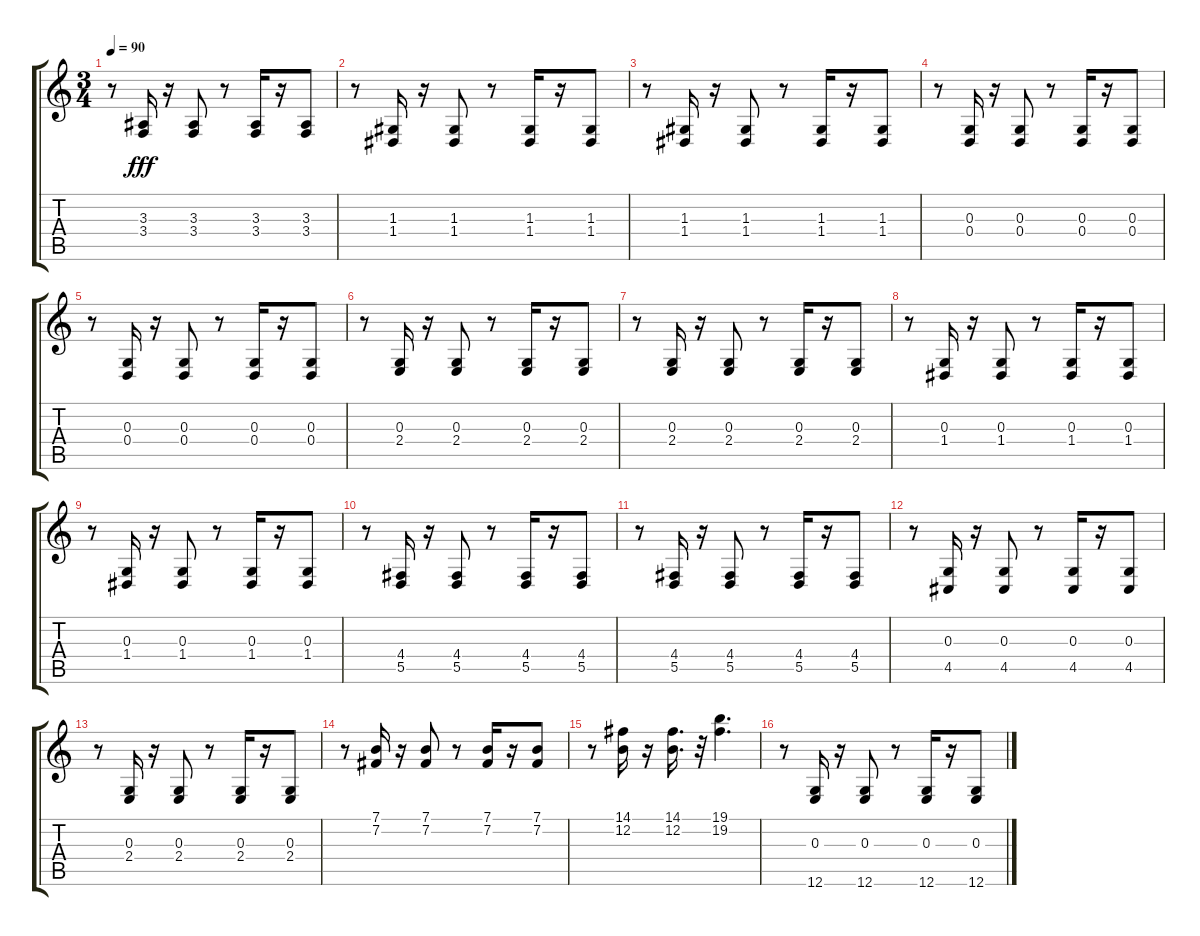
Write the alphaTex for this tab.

\track "" {instrument frenchhorn}
\staff {score tabs}
\tuning (E4 B3 G3 D3 A2 E2) {hide}
\ts (3 4)
\tempo 90
\clef g2
\ks c
r.8{dy fff} (3.3 3.4).16 r.16 (3.3 3.4).8 r.8 (3.3 3.4).16 r.16 (3.3 3.4).8 |
r.8 (1.3 1.4).16 r.16 (1.3 1.4).8 r.8 (1.3 1.4).16 r.16 (1.3 1.4).8 |
r.8 (1.3 1.4).16 r.16 (1.3 1.4).8 r.8 (1.3 1.4).16 r.16 (1.3 1.4).8 |
r.8 (0.3 0.4).16 r.16 (0.3 0.4).8 r.8 (0.3 0.4).16 r.16 (0.3 0.4).8 |
r.8 (0.3 0.4).16 r.16 (0.3 0.4).8 r.8 (0.3 0.4).16 r.16 (0.3 0.4).8 |
r.8 (0.3 2.4).16 r.16 (0.3 2.4).8 r.8 (0.3 2.4).16 r.16 (0.3 2.4).8 |
r.8 (0.3 2.4).16 r.16 (0.3 2.4).8 r.8 (0.3 2.4).16 r.16 (0.3 2.4).8 |
r.8 (0.3 1.4).16 r.16 (0.3 1.4).8 r.8 (0.3 1.4).16 r.16 (0.3 1.4).8 |
r.8 (0.3 1.4).16 r.16 (0.3 1.4).8 r.8 (0.3 1.4).16 r.16 (0.3 1.4).8 |
r.8 (4.4 5.5).16 r.16 (4.4 5.5).8 r.8 (4.4 5.5).16 r.16 (4.4 5.5).8 |
r.8 (4.4 5.5).16 r.16 (4.4 5.5).8 r.8 (4.4 5.5).16 r.16 (4.4 5.5).8 |
r.8 (0.3 4.5).16 r.16 (0.3 4.5).8 r.8 (0.3 4.5).16 r.16 (0.3 4.5).8 |
r.8 (0.3 2.4).16 r.16 (0.3 2.4).8 r.8 (0.3 2.4).16 r.16 (0.3 2.4).8 |
r.8 (7.1 7.2).16 r.16 (7.1 7.2).8 r.8 (7.1 7.2).16 r.16 (7.1 7.2).8 |
r.8 (14.1 12.2).16 r.16 (14.1 12.2).16{d} r.32 (19.1 19.2).4{d} |
r.8 (0.3 12.6).16 r.16 (0.3 12.6).8 r.8 (0.3 12.6).16 r.16 (0.3 12.6).8
